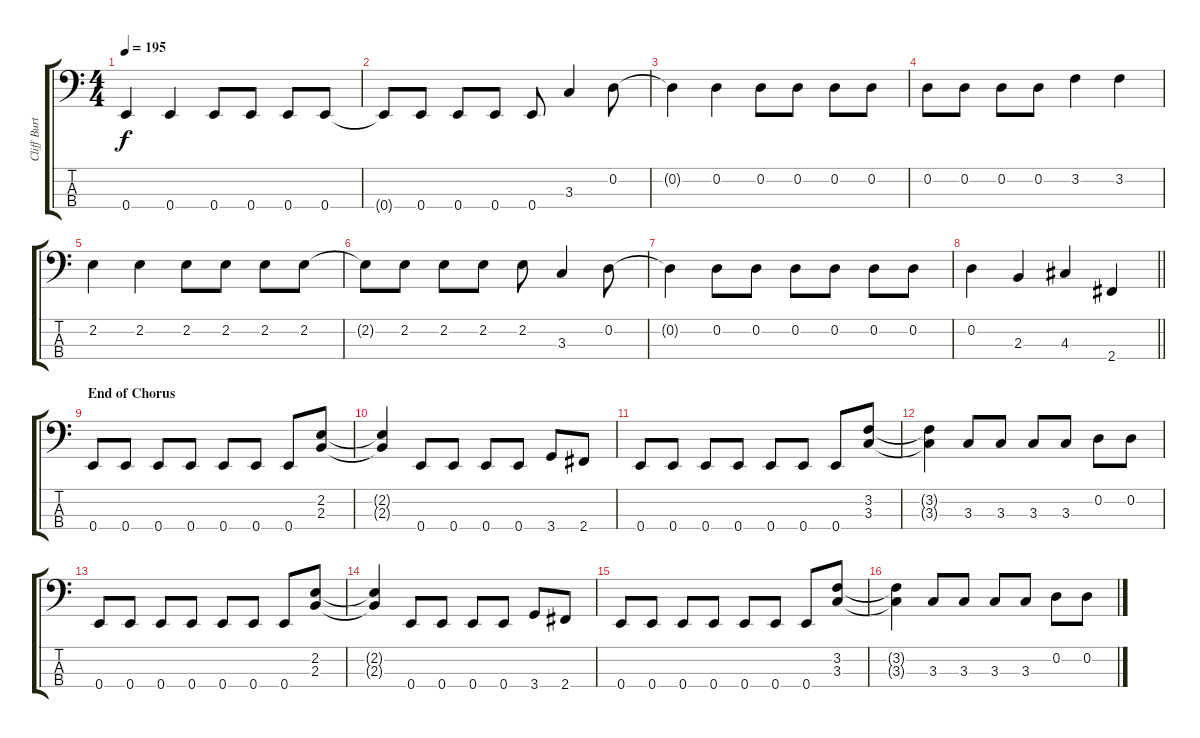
\track ("Cliff Burton" "Cliff Burt") {instrument electricbassfinger}
\staff {score tabs}
\tuning (G2 D2 A1 E1) {hide}
\ts (4 4)
\tempo 195
\clef f4
\ks c
0.4.4{dy f} 0.4.4 0.4.8 0.4.8 0.4.8 0.4.8 |
0.4{t}.8 0.4.8 0.4.8 0.4.8 0.4.8 3.3.4 0.2.8 |
0.2{t}.4 0.2.4 0.2.8 0.2.8 0.2.8 0.2.8 |
0.2.8 0.2.8 0.2.8 0.2.8 3.2.4 3.2.4 |
2.2.4 2.2.4 2.2.8 2.2.8 2.2.8 2.2.8 |
2.2{t}.8 2.2.8 2.2.8 2.2.8 2.2.8 3.3.4 0.2.8 |
0.2{t}.4 0.2.8 0.2.8 0.2.8 0.2.8 0.2.8 0.2.8 |
\barLineRight lightlight
0.2.4 2.3.4 4.3.4 2.4.4 |
\section ("" "End of Chorus")
0.4.8 0.4.8 0.4.8 0.4.8 0.4.8 0.4.8 0.4.8 (2.2 2.3).8 |
(2.2{t} 2.3{t}).4 0.4.8 0.4.8 0.4.8 0.4.8 3.4.8 2.4.8 |
0.4.8 0.4.8 0.4.8 0.4.8 0.4.8 0.4.8 0.4.8 (3.2 3.3).8 |
(3.2{t} 3.3{t}).4 3.3.8 3.3.8 3.3.8 3.3.8 0.2.8 0.2.8 |
0.4.8 0.4.8 0.4.8 0.4.8 0.4.8 0.4.8 0.4.8 (2.2 2.3).8 |
(2.2{t} 2.3{t}).4 0.4.8 0.4.8 0.4.8 0.4.8 3.4.8 2.4.8 |
0.4.8 0.4.8 0.4.8 0.4.8 0.4.8 0.4.8 0.4.8 (3.2 3.3).8 |
(3.2{t} 3.3{t}).4 3.3.8 3.3.8 3.3.8 3.3.8 0.2.8 0.2.8
